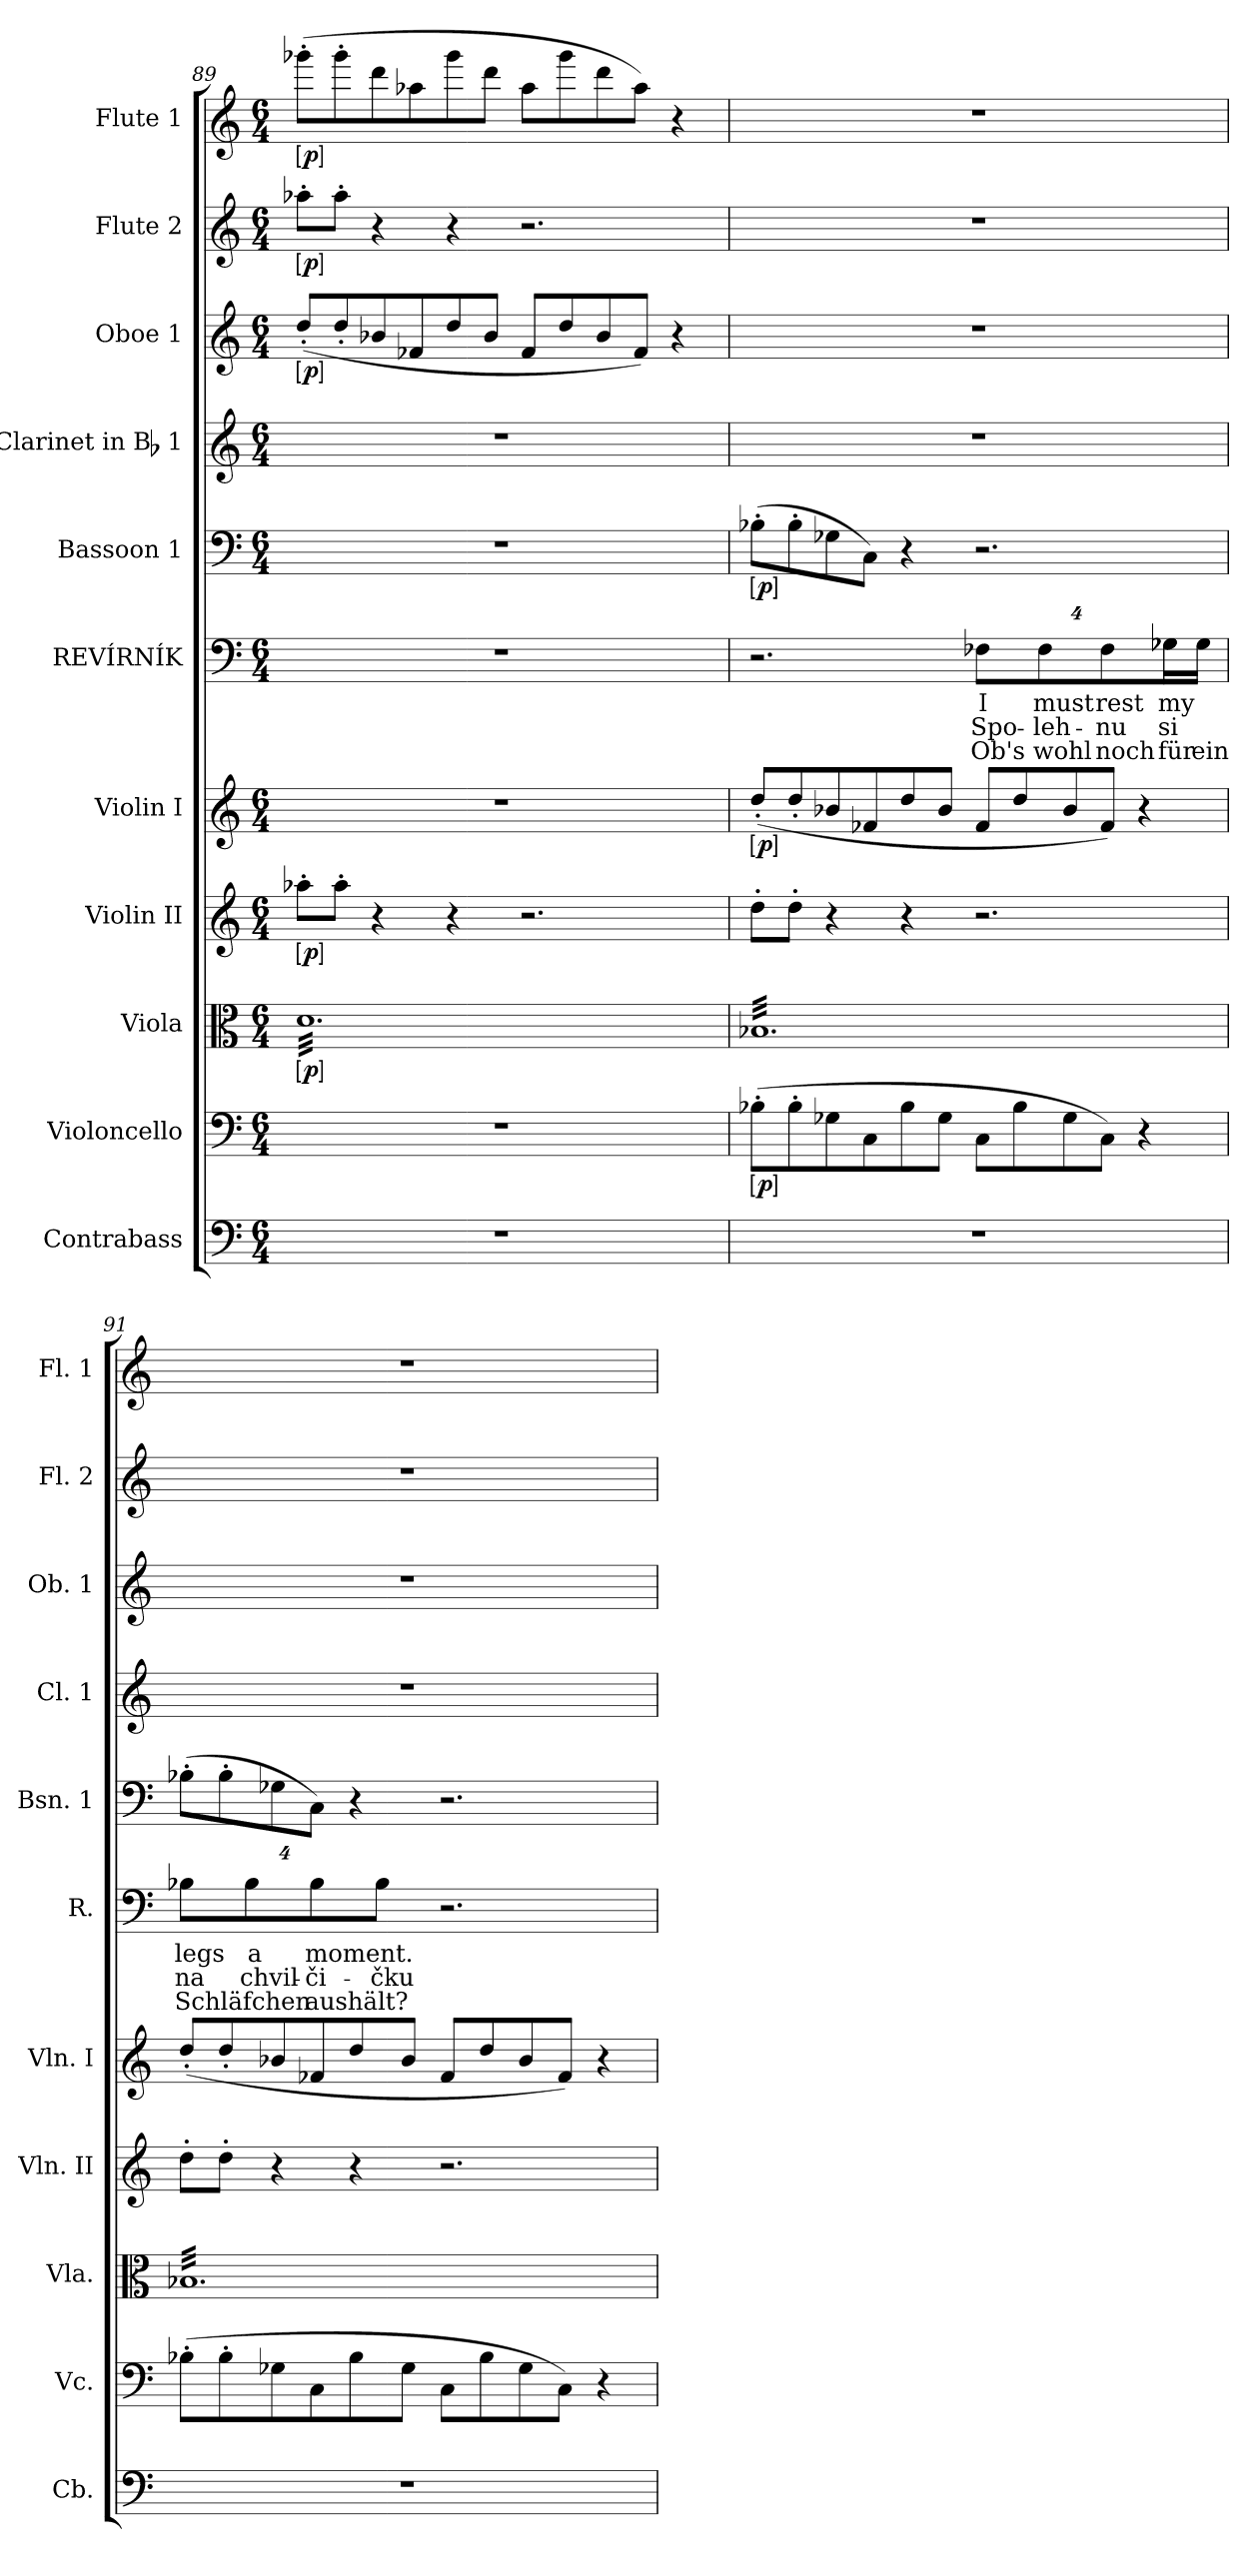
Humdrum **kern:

**kern	**kern	**dynam	**kern	**dynam	**kern	**dynam	**kern	**dynam	**kern	**text	**text	**text	**kern	**dynam	**kern	**kern	**dynam	**kern	**dynam	**kern	**dynam
*part11	*part10	*part10	*part9	*part9	*part8	*part8	*part7	*part7	*part6	*part6	*part6	*part6	*part5	*part5	*part4	*part3	*part3	*part2	*part2	*part1	*part1
*staff11	*staff10	*staff10	*staff9	*staff9	*staff8	*staff8	*staff7	*staff7	*staff6	*staff6	*staff6	*staff6	*staff5	*staff5	*staff4	*staff3	*staff3	*staff2	*staff2	*staff1	*staff1
*I"Contrabass	*I"Violoncello	*	*I"Viola	*	*I"Violin II	*	*I"Violin I	*	*I"REVÍRNÍK	*	*	*	*I"Bassoon 1	*	*I"Clarinet in Bb 1	*I"Oboe 1	*	*I"Flute 2	*	*I"Flute 1	*
*I'Cb.	*I'Vc.	*	*I'Vla.	*	*I'Vln. II	*	*I'Vln. I	*	*I'R.	*	*	*	*I'Bsn. 1	*	*I'Cl. 1	*I'Ob. 1	*	*I'Fl. 2	*	*I'Fl. 1	*
*clefF4	*clefF4	*	*clefC3	*	*clefG2	*	*clefG2	*	*clefF4	*	*	*	*clefF4	*	*clefG2	*clefG2	*	*clefG2	*	*clefG2	*
*ITrd7c12	*	*	*	*	*	*	*	*	*	*	*	*	*	*	*ITrd1c2	*	*	*	*	*	*
*k[]	*k[]	*	*k[]	*	*k[]	*	*k[]	*	*k[]	*	*	*	*k[]	*	*k[b-e-]	*k[]	*	*k[]	*	*k[]	*
*C:	*C:	*	*C:	*	*C:	*	*C:	*	*C:	*	*	*	*C:	*	*B-:	*C:	*	*C:	*	*C:	*
*M6/4	*M6/4	*	*M6/4	*	*M6/4	*	*M6/4	*	*M6/4	*	*	*	*M6/4	*	*M6/4	*M6/4	*	*M6/4	*	*M6/4	*
=89	=89	=89	=89	=89	=89	=89	=89	=89	=89	=89	=89	=89	=89	=89	=89	=89	=89	=89	=89	=89	=89
!	!	!	!	!LO:DY:ed=brack	!	!LO:DY:ed=brack	!	!	!	!	!	!	!	!	!	!	!LO:DY:ed=brack	!	!LO:DY:ed=brack	!	!LO:DY:ed=brack
*	*	*	*tremolo	*	*	*	*	*	*	*	*	*	*	*	*	*	*	*	*	*	*
2%3r	2%3r	.	32dLLL	p	8aa-X'L	p	2%3r	.	2%3r	.	.	.	2%3r	.	2%3r	(8dd'L	p	8aa-X'L	p	(8ggg-X'L	p
.	.	.	32d	.	.	.	.	.	.	.	.	.	.	.	.	.	.	.	.	.	.
.	.	.	32d	.	.	.	.	.	.	.	.	.	.	.	.	.	.	.	.	.	.
.	.	.	32d	.	.	.	.	.	.	.	.	.	.	.	.	.	.	.	.	.	.
.	.	.	32d	.	8aa-'J	.	.	.	.	.	.	.	.	.	.	8dd'	.	8aa-'J	.	8ggg-'	.
.	.	.	32d	.	.	.	.	.	.	.	.	.	.	.	.	.	.	.	.	.	.
.	.	.	32d	.	.	.	.	.	.	.	.	.	.	.	.	.	.	.	.	.	.
.	.	.	32d	.	.	.	.	.	.	.	.	.	.	.	.	.	.	.	.	.	.
.	.	.	32d	.	4r	.	.	.	.	.	.	.	.	.	.	8b-X	.	4r	.	8ddd	.
.	.	.	32d	.	.	.	.	.	.	.	.	.	.	.	.	.	.	.	.	.	.
.	.	.	32d	.	.	.	.	.	.	.	.	.	.	.	.	.	.	.	.	.	.
.	.	.	32d	.	.	.	.	.	.	.	.	.	.	.	.	.	.	.	.	.	.
.	.	.	32d	.	.	.	.	.	.	.	.	.	.	.	.	8f-X	.	.	.	8aa-X	.
.	.	.	32d	.	.	.	.	.	.	.	.	.	.	.	.	.	.	.	.	.	.
.	.	.	32d	.	.	.	.	.	.	.	.	.	.	.	.	.	.	.	.	.	.
.	.	.	32d	.	.	.	.	.	.	.	.	.	.	.	.	.	.	.	.	.	.
.	.	.	32d	.	4r	.	.	.	.	.	.	.	.	.	.	8dd	.	4r	.	8ggg-	.
.	.	.	32d	.	.	.	.	.	.	.	.	.	.	.	.	.	.	.	.	.	.
.	.	.	32d	.	.	.	.	.	.	.	.	.	.	.	.	.	.	.	.	.	.
.	.	.	32d	.	.	.	.	.	.	.	.	.	.	.	.	.	.	.	.	.	.
.	.	.	32d	.	.	.	.	.	.	.	.	.	.	.	.	8b-J	.	.	.	8dddJ	.
.	.	.	32d	.	.	.	.	.	.	.	.	.	.	.	.	.	.	.	.	.	.
.	.	.	32d	.	.	.	.	.	.	.	.	.	.	.	.	.	.	.	.	.	.
.	.	.	32d	.	.	.	.	.	.	.	.	.	.	.	.	.	.	.	.	.	.
.	.	.	32d	.	2.r	.	.	.	.	.	.	.	.	.	.	8f-L	.	2.r	.	8aa-L	.
.	.	.	32d	.	.	.	.	.	.	.	.	.	.	.	.	.	.	.	.	.	.
.	.	.	32d	.	.	.	.	.	.	.	.	.	.	.	.	.	.	.	.	.	.
.	.	.	32d	.	.	.	.	.	.	.	.	.	.	.	.	.	.	.	.	.	.
.	.	.	32d	.	.	.	.	.	.	.	.	.	.	.	.	8dd	.	.	.	8ggg-	.
.	.	.	32d	.	.	.	.	.	.	.	.	.	.	.	.	.	.	.	.	.	.
.	.	.	32d	.	.	.	.	.	.	.	.	.	.	.	.	.	.	.	.	.	.
.	.	.	32d	.	.	.	.	.	.	.	.	.	.	.	.	.	.	.	.	.	.
.	.	.	32d	.	.	.	.	.	.	.	.	.	.	.	.	8b-	.	.	.	8ddd	.
.	.	.	32d	.	.	.	.	.	.	.	.	.	.	.	.	.	.	.	.	.	.
.	.	.	32d	.	.	.	.	.	.	.	.	.	.	.	.	.	.	.	.	.	.
.	.	.	32d	.	.	.	.	.	.	.	.	.	.	.	.	.	.	.	.	.	.
.	.	.	32d	.	.	.	.	.	.	.	.	.	.	.	.	8f-J)	.	.	.	8aa-J)	.
.	.	.	32d	.	.	.	.	.	.	.	.	.	.	.	.	.	.	.	.	.	.
.	.	.	32d	.	.	.	.	.	.	.	.	.	.	.	.	.	.	.	.	.	.
.	.	.	32d	.	.	.	.	.	.	.	.	.	.	.	.	.	.	.	.	.	.
.	.	.	32d	.	.	.	.	.	.	.	.	.	.	.	.	4r	.	.	.	4r	.
.	.	.	32d	.	.	.	.	.	.	.	.	.	.	.	.	.	.	.	.	.	.
.	.	.	32d	.	.	.	.	.	.	.	.	.	.	.	.	.	.	.	.	.	.
.	.	.	32d	.	.	.	.	.	.	.	.	.	.	.	.	.	.	.	.	.	.
.	.	.	32d	.	.	.	.	.	.	.	.	.	.	.	.	.	.	.	.	.	.
.	.	.	32d	.	.	.	.	.	.	.	.	.	.	.	.	.	.	.	.	.	.
.	.	.	32d	.	.	.	.	.	.	.	.	.	.	.	.	.	.	.	.	.	.
.	.	.	32dJJJ	.	.	.	.	.	.	.	.	.	.	.	.	.	.	.	.	.	.
=90	=90	=90	=90	=90	=90	=90	=90	=90	=90	=90	=90	=90	=90	=90	=90	=90	=90	=90	=90	=90	=90
*	*	*	*	*	*	*	*	*	*^	*	*	*	*	*	*	*	*	*	*	*	*
!	!	!LO:DY:ed=brack	!	!	!	!	!	!LO:DY:ed=brack	!	!	!	!	!	!	!LO:DY:ed=brack	!	!	!	!	!	!	!
2%3r	(8B-X'L	p	32B-XLLL	.	8dd'L	.	(<8dd'L	p	2.ryy	2.r	.	.	.	(8B-X'L	p	2%3r	2%3r	.	2%3r	.	2%3r	.
.	.	.	32B-X	.	.	.	.	.	.	.	.	.	.	.	.	.	.	.	.	.	.	.
.	.	.	32B-X	.	.	.	.	.	.	.	.	.	.	.	.	.	.	.	.	.	.	.
.	.	.	32B-X	.	.	.	.	.	.	.	.	.	.	.	.	.	.	.	.	.	.	.
.	8B-'	.	32B-X	.	8dd'J	.	8dd'	.	.	.	.	.	.	8B-'	.	.	.	.	.	.	.	.
.	.	.	32B-X	.	.	.	.	.	.	.	.	.	.	.	.	.	.	.	.	.	.	.
.	.	.	32B-X	.	.	.	.	.	.	.	.	.	.	.	.	.	.	.	.	.	.	.
.	.	.	32B-X	.	.	.	.	.	.	.	.	.	.	.	.	.	.	.	.	.	.	.
.	8G-X	.	32B-X	.	4r	.	8b-X	.	.	.	.	.	.	8G-X	.	.	.	.	.	.	.	.
.	.	.	32B-X	.	.	.	.	.	.	.	.	.	.	.	.	.	.	.	.	.	.	.
.	.	.	32B-X	.	.	.	.	.	.	.	.	.	.	.	.	.	.	.	.	.	.	.
.	.	.	32B-X	.	.	.	.	.	.	.	.	.	.	.	.	.	.	.	.	.	.	.
.	8C	.	32B-X	.	.	.	8f-X	.	.	.	.	.	.	8CJ)	.	.	.	.	.	.	.	.
.	.	.	32B-X	.	.	.	.	.	.	.	.	.	.	.	.	.	.	.	.	.	.	.
.	.	.	32B-X	.	.	.	.	.	.	.	.	.	.	.	.	.	.	.	.	.	.	.
.	.	.	32B-X	.	.	.	.	.	.	.	.	.	.	.	.	.	.	.	.	.	.	.
.	8B-	.	32B-X	.	4r	.	8dd	.	.	.	.	.	.	4r	.	.	.	.	.	.	.	.
.	.	.	32B-X	.	.	.	.	.	.	.	.	.	.	.	.	.	.	.	.	.	.	.
.	.	.	32B-X	.	.	.	.	.	.	.	.	.	.	.	.	.	.	.	.	.	.	.
.	.	.	32B-X	.	.	.	.	.	.	.	.	.	.	.	.	.	.	.	.	.	.	.
.	8G-J	.	32B-X	.	.	.	8b-J	.	.	.	.	.	.	.	.	.	.	.	.	.	.	.
.	.	.	32B-X	.	.	.	.	.	.	.	.	.	.	.	.	.	.	.	.	.	.	.
.	.	.	32B-X	.	.	.	.	.	.	.	.	.	.	.	.	.	.	.	.	.	.	.
.	.	.	32B-X	.	.	.	.	.	.	.	.	.	.	.	.	.	.	.	.	.	.	.
*	*	*	*	*	*	*	*	*	*Xtuplet	*tuplet	*	*	*	*	*	*	*	*	*	*	*	*
.	8CL	.	32B-X	.	2.r	.	8f-L	.	16%3ryy	16%3F-X\L	I	Spo-	Ob's	2.r	.	.	.	.	.	.	.	.
.	.	.	32B-X	.	.	.	.	.	.	.	.	.	.	.	.	.	.	.	.	.	.	.
.	.	.	32B-X	.	.	.	.	.	.	.	.	.	.	.	.	.	.	.	.	.	.	.
.	.	.	32B-X	.	.	.	.	.	.	.	.	.	.	.	.	.	.	.	.	.	.	.
.	8B-	.	32B-X	.	.	.	8dd	.	.	.	.	.	.	.	.	.	.	.	.	.	.	.
.	.	.	32B-X	.	.	.	.	.	.	.	.	.	.	.	.	.	.	.	.	.	.	.
.	.	.	32B-X	.	.	.	.	.	16%3ryy	16%3F-\	must	leh-	wohl	.	.	.	.	.	.	.	.	.
.	.	.	32B-X	.	.	.	.	.	.	.	.	.	.	.	.	.	.	.	.	.	.	.
.	8G-	.	32B-X	.	.	.	8b-	.	.	.	.	.	.	.	.	.	.	.	.	.	.	.
.	.	.	32B-X	.	.	.	.	.	.	.	.	.	.	.	.	.	.	.	.	.	.	.
.	.	.	32B-X	.	.	.	.	.	.	.	.	.	.	.	.	.	.	.	.	.	.	.
.	.	.	32B-X	.	.	.	.	.	.	.	.	.	.	.	.	.	.	.	.	.	.	.
.	8CJ)	.	32B-X	.	.	.	8f-J)	.	16%3ryy	16%3F-\	rest	nu	noch	.	.	.	.	.	.	.	.	.
.	.	.	32B-X	.	.	.	.	.	.	.	.	.	.	.	.	.	.	.	.	.	.	.
.	.	.	32B-X	.	.	.	.	.	.	.	.	.	.	.	.	.	.	.	.	.	.	.
.	.	.	32B-X	.	.	.	.	.	.	.	.	.	.	.	.	.	.	.	.	.	.	.
.	4r	.	32B-X	.	.	.	4r	.	.	.	.	.	.	.	.	.	.	.	.	.	.	.
.	.	.	32B-X	.	.	.	.	.	.	.	.	.	.	.	.	.	.	.	.	.	.	.
.	.	.	32B-X	.	.	.	.	.	32%3G-X!\LL	16%3G-X\J	my	si	für	.	.	.	.	.	.	.	.	.
.	.	.	32B-X	.	.	.	.	.	.	.	.	.	.	.	.	.	.	.	.	.	.	.
.	.	.	32B-X	.	.	.	.	.	.	.	.	.	.	.	.	.	.	.	.	.	.	.
.	.	.	32B-X	.	.	.	.	.	32%3G-!\JJ	.	.	.	ein	.	.	.	.	.	.	.	.	.
.	.	.	32B-X	.	.	.	.	.	.	.	.	.	.	.	.	.	.	.	.	.	.	.
.	.	.	32B-XJJJ	.	.	.	.	.	.	.	.	.	.	.	.	.	.	.	.	.	.	.
*	*	*	*	*	*	*	*	*	*v	*v	*	*	*	*	*	*	*	*	*	*	*	*
=91	=91	=91	=91	=91	=91	=91	=91	=91	=91	=91	=91	=91	=91	=91	=91	=91	=91	=91	=91	=91	=91
2%3r	(8B-X'L	.	32B-XLLL	.	8dd'L	.	(<8dd'L	.	16%3B-X\L	legs	na	Schläfchen	(8B-X'L	.	2%3r	2%3r	.	2%3r	.	2%3r	.
.	.	.	32B-X	.	.	.	.	.	.	.	.	.	.	.	.	.	.	.	.	.	.
.	.	.	32B-X	.	.	.	.	.	.	.	.	.	.	.	.	.	.	.	.	.	.
.	.	.	32B-X	.	.	.	.	.	.	.	.	.	.	.	.	.	.	.	.	.	.
.	8B-'	.	32B-X	.	8dd'J	.	8dd'	.	.	.	.	.	8B-'	.	.	.	.	.	.	.	.
.	.	.	32B-X	.	.	.	.	.	.	.	.	.	.	.	.	.	.	.	.	.	.
.	.	.	32B-X	.	.	.	.	.	16%3B-\	a	chvil-	.	.	.	.	.	.	.	.	.	.
.	.	.	32B-X	.	.	.	.	.	.	.	.	.	.	.	.	.	.	.	.	.	.
.	8G-X	.	32B-X	.	4r	.	8b-X	.	.	.	.	.	8G-X	.	.	.	.	.	.	.	.
.	.	.	32B-X	.	.	.	.	.	.	.	.	.	.	.	.	.	.	.	.	.	.
.	.	.	32B-X	.	.	.	.	.	.	.	.	.	.	.	.	.	.	.	.	.	.
.	.	.	32B-X	.	.	.	.	.	.	.	.	.	.	.	.	.	.	.	.	.	.
.	8C	.	32B-X	.	.	.	8f-X	.	16%3B-\	moment.	či-	aushält?	8CJ)	.	.	.	.	.	.	.	.
.	.	.	32B-X	.	.	.	.	.	.	.	.	.	.	.	.	.	.	.	.	.	.
.	.	.	32B-X	.	.	.	.	.	.	.	.	.	.	.	.	.	.	.	.	.	.
.	.	.	32B-X	.	.	.	.	.	.	.	.	.	.	.	.	.	.	.	.	.	.
.	8B-	.	32B-X	.	4r	.	8dd	.	.	.	.	.	4r	.	.	.	.	.	.	.	.
.	.	.	32B-X	.	.	.	.	.	.	.	.	.	.	.	.	.	.	.	.	.	.
.	.	.	32B-X	.	.	.	.	.	16%3B-\J	.	čku	.	.	.	.	.	.	.	.	.	.
.	.	.	32B-X	.	.	.	.	.	.	.	.	.	.	.	.	.	.	.	.	.	.
.	8G-J	.	32B-X	.	.	.	8b-J	.	.	.	.	.	.	.	.	.	.	.	.	.	.
.	.	.	32B-X	.	.	.	.	.	.	.	.	.	.	.	.	.	.	.	.	.	.
.	.	.	32B-X	.	.	.	.	.	.	.	.	.	.	.	.	.	.	.	.	.	.
.	.	.	32B-X	.	.	.	.	.	.	.	.	.	.	.	.	.	.	.	.	.	.
.	8CL	.	32B-X	.	2.r	.	8f-L	.	2.r	.	.	.	2.r	.	.	.	.	.	.	.	.
.	.	.	32B-X	.	.	.	.	.	.	.	.	.	.	.	.	.	.	.	.	.	.
.	.	.	32B-X	.	.	.	.	.	.	.	.	.	.	.	.	.	.	.	.	.	.
.	.	.	32B-X	.	.	.	.	.	.	.	.	.	.	.	.	.	.	.	.	.	.
.	8B-	.	32B-X	.	.	.	8dd	.	.	.	.	.	.	.	.	.	.	.	.	.	.
.	.	.	32B-X	.	.	.	.	.	.	.	.	.	.	.	.	.	.	.	.	.	.
.	.	.	32B-X	.	.	.	.	.	.	.	.	.	.	.	.	.	.	.	.	.	.
.	.	.	32B-X	.	.	.	.	.	.	.	.	.	.	.	.	.	.	.	.	.	.
.	8G-	.	32B-X	.	.	.	8b-	.	.	.	.	.	.	.	.	.	.	.	.	.	.
.	.	.	32B-X	.	.	.	.	.	.	.	.	.	.	.	.	.	.	.	.	.	.
.	.	.	32B-X	.	.	.	.	.	.	.	.	.	.	.	.	.	.	.	.	.	.
.	.	.	32B-X	.	.	.	.	.	.	.	.	.	.	.	.	.	.	.	.	.	.
.	8CJ)	.	32B-X	.	.	.	8f-J)	.	.	.	.	.	.	.	.	.	.	.	.	.	.
.	.	.	32B-X	.	.	.	.	.	.	.	.	.	.	.	.	.	.	.	.	.	.
.	.	.	32B-X	.	.	.	.	.	.	.	.	.	.	.	.	.	.	.	.	.	.
.	.	.	32B-X	.	.	.	.	.	.	.	.	.	.	.	.	.	.	.	.	.	.
.	4r	.	32B-X	.	.	.	4r	.	.	.	.	.	.	.	.	.	.	.	.	.	.
.	.	.	32B-X	.	.	.	.	.	.	.	.	.	.	.	.	.	.	.	.	.	.
.	.	.	32B-X	.	.	.	.	.	.	.	.	.	.	.	.	.	.	.	.	.	.
.	.	.	32B-X	.	.	.	.	.	.	.	.	.	.	.	.	.	.	.	.	.	.
.	.	.	32B-X	.	.	.	.	.	.	.	.	.	.	.	.	.	.	.	.	.	.
.	.	.	32B-X	.	.	.	.	.	.	.	.	.	.	.	.	.	.	.	.	.	.
.	.	.	32B-X	.	.	.	.	.	.	.	.	.	.	.	.	.	.	.	.	.	.
.	.	.	32B-XJJJ	.	.	.	.	.	.	.	.	.	.	.	.	.	.	.	.	.	.
*	*	*	*Xtremolo	*	*	*	*	*	*	*	*	*	*	*	*	*	*	*	*	*	*
=	=	=	=	=	=	=	=	=	=	=	=	=	=	=	=	=	=	=	=	=	=
*-	*-	*-	*-	*-	*-	*-	*-	*-	*-	*-	*-	*-	*-	*-	*-	*-	*-	*-	*-	*-	*-
